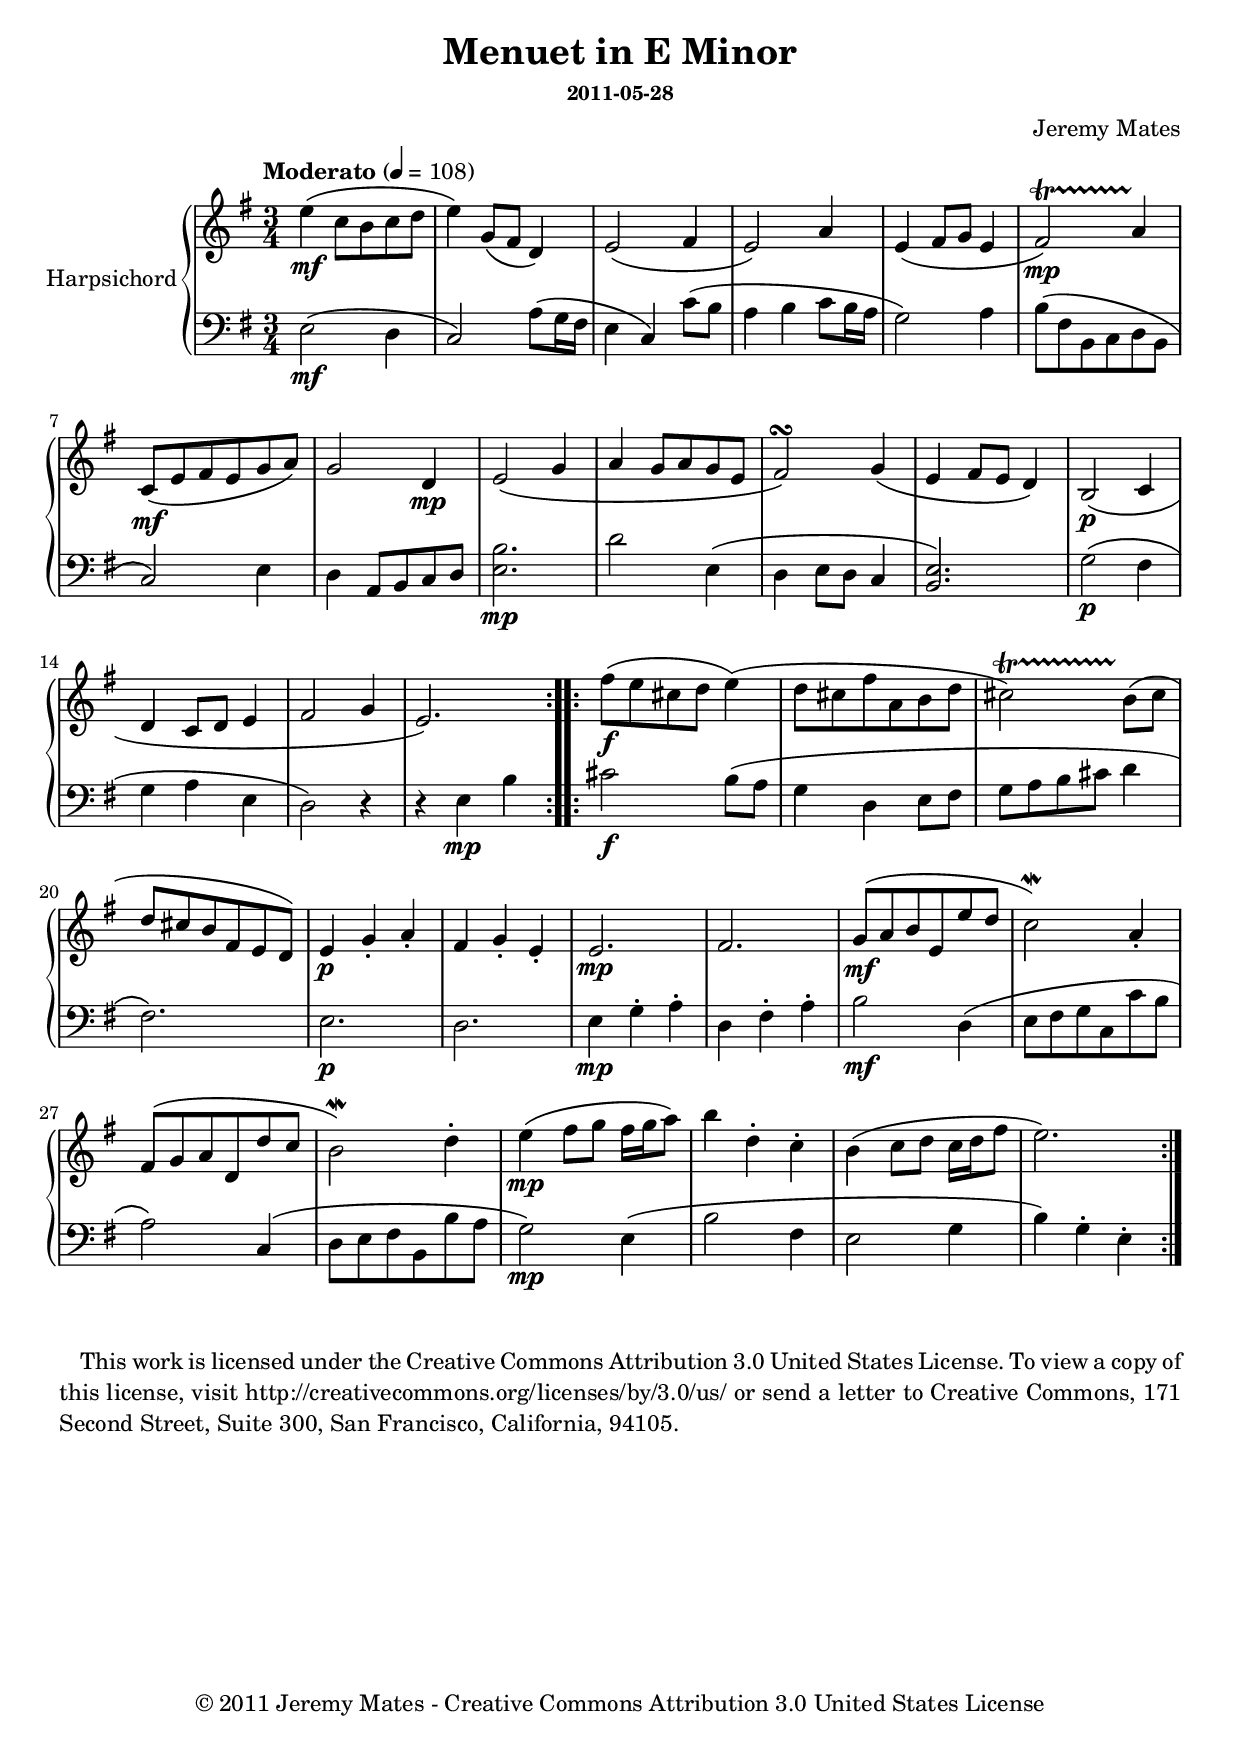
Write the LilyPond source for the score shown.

% LilyPond engraving system - http://www.lilypond.org/

\version "2.16.0"

#(define-markup-list-command (paragraph layout props args) (markup-list?)
 (interpret-markup-list layout props
   (make-justified-lines-markup-list (cons (make-hspace-markup 2) args))))

\header {
  title = "Menuet in E Minor"
  composer = "Jeremy Mates"
  subsubtitle = "2011-05-28"
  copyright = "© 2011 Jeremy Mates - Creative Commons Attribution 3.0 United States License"
}

firstBitUpper = \relative c'' { \repeat volta 2 {
  e4\mf\( c8 b c d |
  e4\) g,8\( fis d4\) |
  e2\( fis4 |
  e2\) a4 |

  e4\( fis8 g e4 |
  fis2\)\mp\startTrillSpan a4\stopTrillSpan |
  c,8\mf\( e fis e g a\) |
  g2 d4\mp |

  e2\( g4 |
  a4 g8 a g e |
  fis2\)\turn g4\( |
  e4 fis8 e d4\) |

  b2\(\p c4 |
  d4 c8 d e4 |
  fis2 g4 |
  e2.\) |
} }

firstBitLower = \relative c { \repeat volta 2 {
  e2\mf\( d4 |
  c2\) a'8\( g16 fis |
  e4 c\) c'8\( b |
  a4 b c8 b16 a |

  g2\) a4 |
  b8\( fis b, c d b |
  c2\) e4 |
  d4 a8 b c d |

  <e b'>2.\mp |
  d'2 e,4\( |
  d4 e8 d c4 |
  <b e>2.\) |

  g'2\(\p fis4 |
  g4 a e |
  d2\) r4 |
  r4 e4\mp b' |
} }

secondBitUpper = \relative c'' { \repeat volta 2 {
  fis8\(\f e cis d e4\)\( |
  d8 cis fis a, b d |
  cis2\)\startTrillSpan b8\(\stopTrillSpan cis |
  d8 cis b fis e d\) |

  e4\p g-. a-. |
  fis4 g-. e-. |
  e2.\mp |
  fis2. |

  g8\(\mf a b e, e' d |
  c2\)\mordent a4-. |
  fis8\( g a d, d' c |
  b2\)\mordent d4-. |

  e4\(\mp fis8 g fis16 g a8\) |
  b4 d,-. c-. |
  b4\( c8 d c16 d fis8 |
  e2.\) |
} }

secondBitLower = \relative c' { \repeat volta 2 {
  cis2\f b8\( a |
  g4 d e8 fis |
  g8 a b cis d4 |
  fis,2.\) |

  e2.\p |
  d2. |
  e4\mp g-. a-. |
  d,4 fis-. a-. |

  b2\mf d,4\( |
  e8 fis g c, c' b |
  a2\) c,4\( |
  d8 e fis b, b' a |

  g2\)\mp e4\( |
  b'2 fis4 |
  e2 g4 |
  b4\) g-. e-. |
} }

upper = {
  \clef treble
  \key e \minor
  \time 3/4
  \tempo "Moderato" 4=108

  \firstBitUpper
  \secondBitUpper
}

lower = {
  \clef bass
  \key e \minor
  \time 3/4
 
  \firstBitLower
  \secondBitLower
}

theMusic = {
  \new PianoStaff <<
    \set PianoStaff.instrumentName = #"Harpsichord"
    \set PianoStaff.midiInstrument = #"harpsichord"
    \new Staff = "upper" \upper
    \new Staff = "lower" \lower
  >>
}

\book {
\score {
  \theMusic
  \layout {
    % as otherwise long instrument name clipped by margin
    indent = 2.3\cm
  }
  \midi { }
}
  \markuplist { \paragraph {
This work is licensed under the Creative Commons Attribution 3.0 United
States License. To view a copy of this license, visit
http://creativecommons.org/licenses/by/3.0/us/ or send a letter to
Creative Commons, 171 Second Street, Suite 300, San Francisco,
California, 94105.
} }
}
